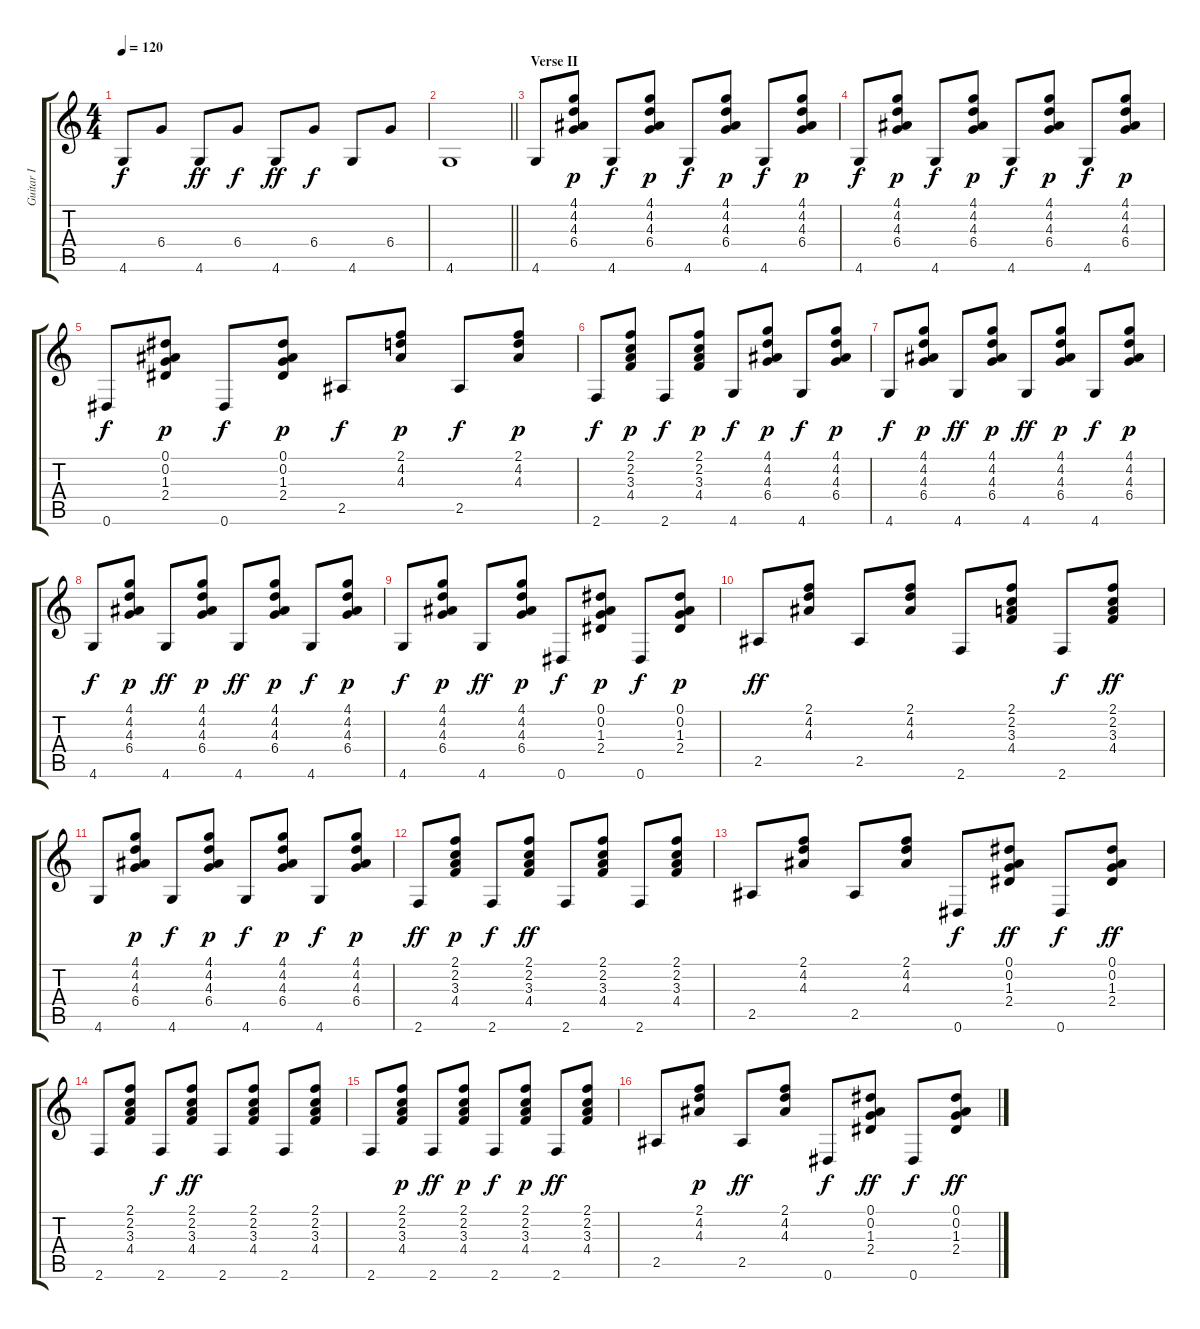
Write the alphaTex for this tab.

\track ("Guitar I" "Guitar I") {instrument acousticguitarsteel}
\staff {score tabs}
\tuning (Eb4 Bb3 Gb3 Db3 Ab2 Eb2) {hide}
\ts (4 4)
\tempo 120
\clef g2
\ks c
4.6.8{dy f} 6.4.8 4.6.8{dy ff} 6.4.8{dy f} 4.6.8{dy ff} 6.4.8{dy f} 4.6.8 6.4.8 |
\barLineRight lightlight
4.6.1 |
\section ("" "Verse II")
4.6.8 (4.1 4.2 4.3 6.4).8{dy p} 4.6.8{dy f} (4.1 4.2 4.3 6.4).8{dy p} 4.6.8{dy f} (4.1 4.2 4.3 6.4).8{dy p} 4.6.8{dy f} (4.1 4.2 4.3 6.4).8{dy p} |
4.6.8{dy f} (4.1 4.2 4.3 6.4).8{dy p} 4.6.8{dy f} (4.1 4.2 4.3 6.4).8{dy p} 4.6.8{dy f} (4.1 4.2 4.3 6.4).8{dy p} 4.6.8{dy f} (4.1 4.2 4.3 6.4).8{dy p} |
0.6.8{dy f} (0.1 0.2 1.3 2.4).8{dy p} 0.6.8{dy f} (0.1 0.2 1.3 2.4).8{dy p} 2.5.8{dy f} (2.1 4.2 4.3).8{dy p} 2.5.8{dy f} (2.1 4.2 4.3).8{dy p} |
2.6.8{dy f} (2.1 2.2 3.3 4.4).8{dy p} 2.6.8{dy f} (2.1 2.2 3.3 4.4).8{dy p} 4.6.8{dy f} (4.1 4.2 4.3 6.4).8{dy p} 4.6.8{dy f} (4.1 4.2 4.3 6.4).8{dy p} |
4.6.8{dy f} (4.1 4.2 4.3 6.4).8{dy p} 4.6.8{dy ff} (4.1 4.2 4.3 6.4).8{dy p} 4.6.8{dy ff} (4.1 4.2 4.3 6.4).8{dy p} 4.6.8{dy f} (4.1 4.2 4.3 6.4).8{dy p} |
4.6.8{dy f} (4.1 4.2 4.3 6.4).8{dy p} 4.6.8{dy ff} (4.1 4.2 4.3 6.4).8{dy p} 4.6.8{dy ff} (4.1 4.2 4.3 6.4).8{dy p} 4.6.8{dy f} (4.1 4.2 4.3 6.4).8{dy p} |
4.6.8{dy f} (4.1 4.2 4.3 6.4).8{dy p} 4.6.8{dy ff} (4.1 4.2 4.3 6.4).8{dy p} 0.6.8{dy f} (0.1 0.2 1.3 2.4).8{dy p} 0.6.8{dy f} (0.1 0.2 1.3 2.4).8{dy p} |
2.5.8{dy ff} (2.1 4.2 4.3).8 2.5.8 (2.1 4.2 4.3).8 2.6.8 (2.1 2.2 3.3 4.4).8 2.6.8{dy f} (2.1 2.2 3.3 4.4).8{dy ff} |
4.6.8 (4.1 4.2 4.3 6.4).8{dy p} 4.6.8{dy f} (4.1 4.2 4.3 6.4).8{dy p} 4.6.8{dy f} (4.1 4.2 4.3 6.4).8{dy p} 4.6.8{dy f} (4.1 4.2 4.3 6.4).8{dy p} |
2.6.8{dy ff} (2.1 2.2 3.3 4.4).8{dy p} 2.6.8{dy f} (2.1 2.2 3.3 4.4).8{dy ff} 2.6.8 (2.1 2.2 3.3 4.4).8 2.6.8 (2.1 2.2 3.3 4.4).8 |
2.5.8 (2.1 4.2 4.3).8 2.5.8 (2.1 4.2 4.3).8 0.6.8{dy f} (0.1 0.2 1.3 2.4).8{dy ff} 0.6.8{dy f} (0.1 0.2 1.3 2.4).8{dy ff} |
2.6.8 (2.1 2.2 3.3 4.4).8 2.6.8{dy f} (2.1 2.2 3.3 4.4).8{dy ff} 2.6.8 (2.1 2.2 3.3 4.4).8 2.6.8 (2.1 2.2 3.3 4.4).8 |
2.6.8 (2.1 2.2 3.3 4.4).8{dy p} 2.6.8{dy ff} (2.1 2.2 3.3 4.4).8{dy p} 2.6.8{dy f} (2.1 2.2 3.3 4.4).8{dy p} 2.6.8{dy ff} (2.1 2.2 3.3 4.4).8 |
2.5.8 (2.1 4.2 4.3).8{dy p} 2.5.8{dy ff} (2.1 4.2 4.3).8 0.6.8{dy f} (0.1 0.2 1.3 2.4).8{dy ff} 0.6.8{dy f} (0.1 0.2 1.3 2.4).8{dy ff}
